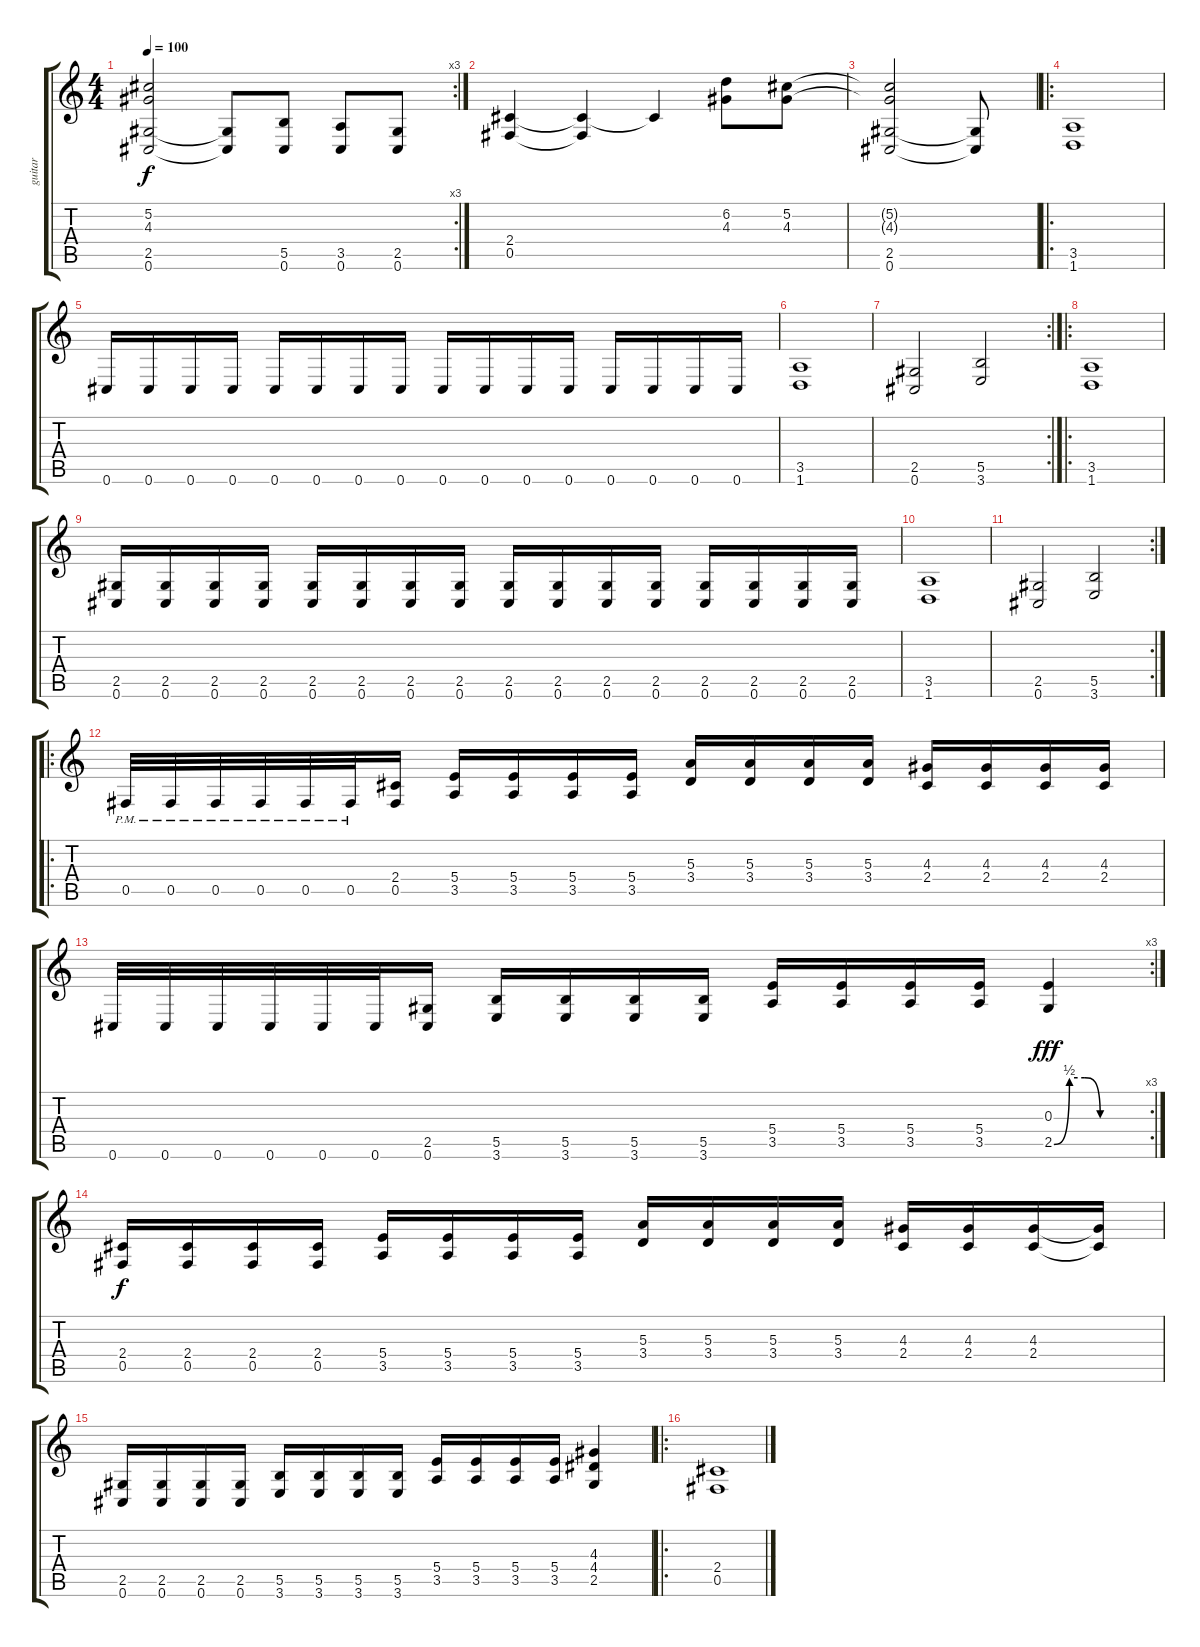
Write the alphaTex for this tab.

\track ("guitar" "guitar") {instrument electricguitarclean}
\staff {score tabs}
\tuning (Db4 Ab3 E3 B2 Gb2 Db2) {hide}
\rc 3
\ts (4 4)
\tempo 100
\clef g2
\ks c
(5.2{t} 4.3{t} 2.5 0.6).2{dy f} (2.5{t} 0.6{t}).8 (5.5 0.6).8 (3.5 0.6).8 (2.5 0.6).8 |
(2.4 0.5).4 (2.4{t} 0.5{t}).4 2.4{t}.4 (6.2 4.3).8 (5.2 4.3).8 |
(5.2{t} 4.3{t} 2.5 0.6).2 (2.5{t} 0.6{t}).8 |
\ro
(3.5 1.6).1{volume 16 instrument distortionguitar} |
0.6.16 0.6.16 0.6.16 0.6.16 0.6.16 0.6.16 0.6.16 0.6.16 0.6.16 0.6.16 0.6.16 0.6.16 0.6.16 0.6.16 0.6.16 0.6.16 |
(3.5 1.6).1 |
\rc 2
(2.5 0.6).2 (5.5 3.6).2 |
\ro
(3.5 1.6).1 |
(2.5 0.6).16 (2.5 0.6).16 (2.5 0.6).16 (2.5 0.6).16 (2.5 0.6).16 (2.5 0.6).16 (2.5 0.6).16 (2.5 0.6).16 (2.5 0.6).16 (2.5 0.6).16 (2.5 0.6).16 (2.5 0.6).16 (2.5 0.6).16 (2.5 0.6).16 (2.5 0.6).16 (2.5 0.6).16 |
(3.5 1.6).1 |
\rc 2
(2.5 0.6).2 (5.5 3.6).2 |
\ro
0.5{pm}.32 0.5{pm}.32 0.5{pm}.32 0.5{pm}.32 0.5{pm}.32 0.5{pm}.32 (2.4 0.5).16 (5.4 3.5).16 (5.4 3.5).16 (5.4 3.5).16 (5.4 3.5).16 (5.3 3.4).16 (5.3 3.4).16 (5.3 3.4).16 (5.3 3.4).16 (4.3 2.4).16 (4.3 2.4).16 (4.3 2.4).16 (4.3 2.4).16 |
\rc 3
0.6.32 0.6.32 0.6.32 0.6.32 0.6.32 0.6.32 (2.5 0.6).16 (5.5 3.6).16 (5.5 3.6).16 (5.5 3.6).16 (5.5 3.6).16 (5.4 3.5).16 (5.4 3.5).16 (5.4 3.5).16 (5.4 3.5).16 (0.3 2.5{be (custom 0 0 10 2 20 2 30 0 60 0)}).4{dy fff} |
(2.4 0.5).16{dy f} (2.4 0.5).16 (2.4 0.5).16 (2.4 0.5).16 (5.4 3.5).16 (5.4 3.5).16 (5.4 3.5).16 (5.4 3.5).16 (5.3 3.4).16 (5.3 3.4).16 (5.3 3.4).16 (5.3 3.4).16 (4.3 2.4).16 (4.3 2.4).16 (4.3 2.4).16 (4.3{t} 2.4{t}).16 |
(2.5 0.6).16 (2.5 0.6).16 (2.5 0.6).16 (2.5 0.6).16 (5.5 3.6).16 (5.5 3.6).16 (5.5 3.6).16 (5.5 3.6).16 (5.4 3.5).16 (5.4 3.5).16 (5.4 3.5).16 (5.4 3.5).16 (4.3 4.4 2.5).4 |
\ro
(2.4 0.5).1
